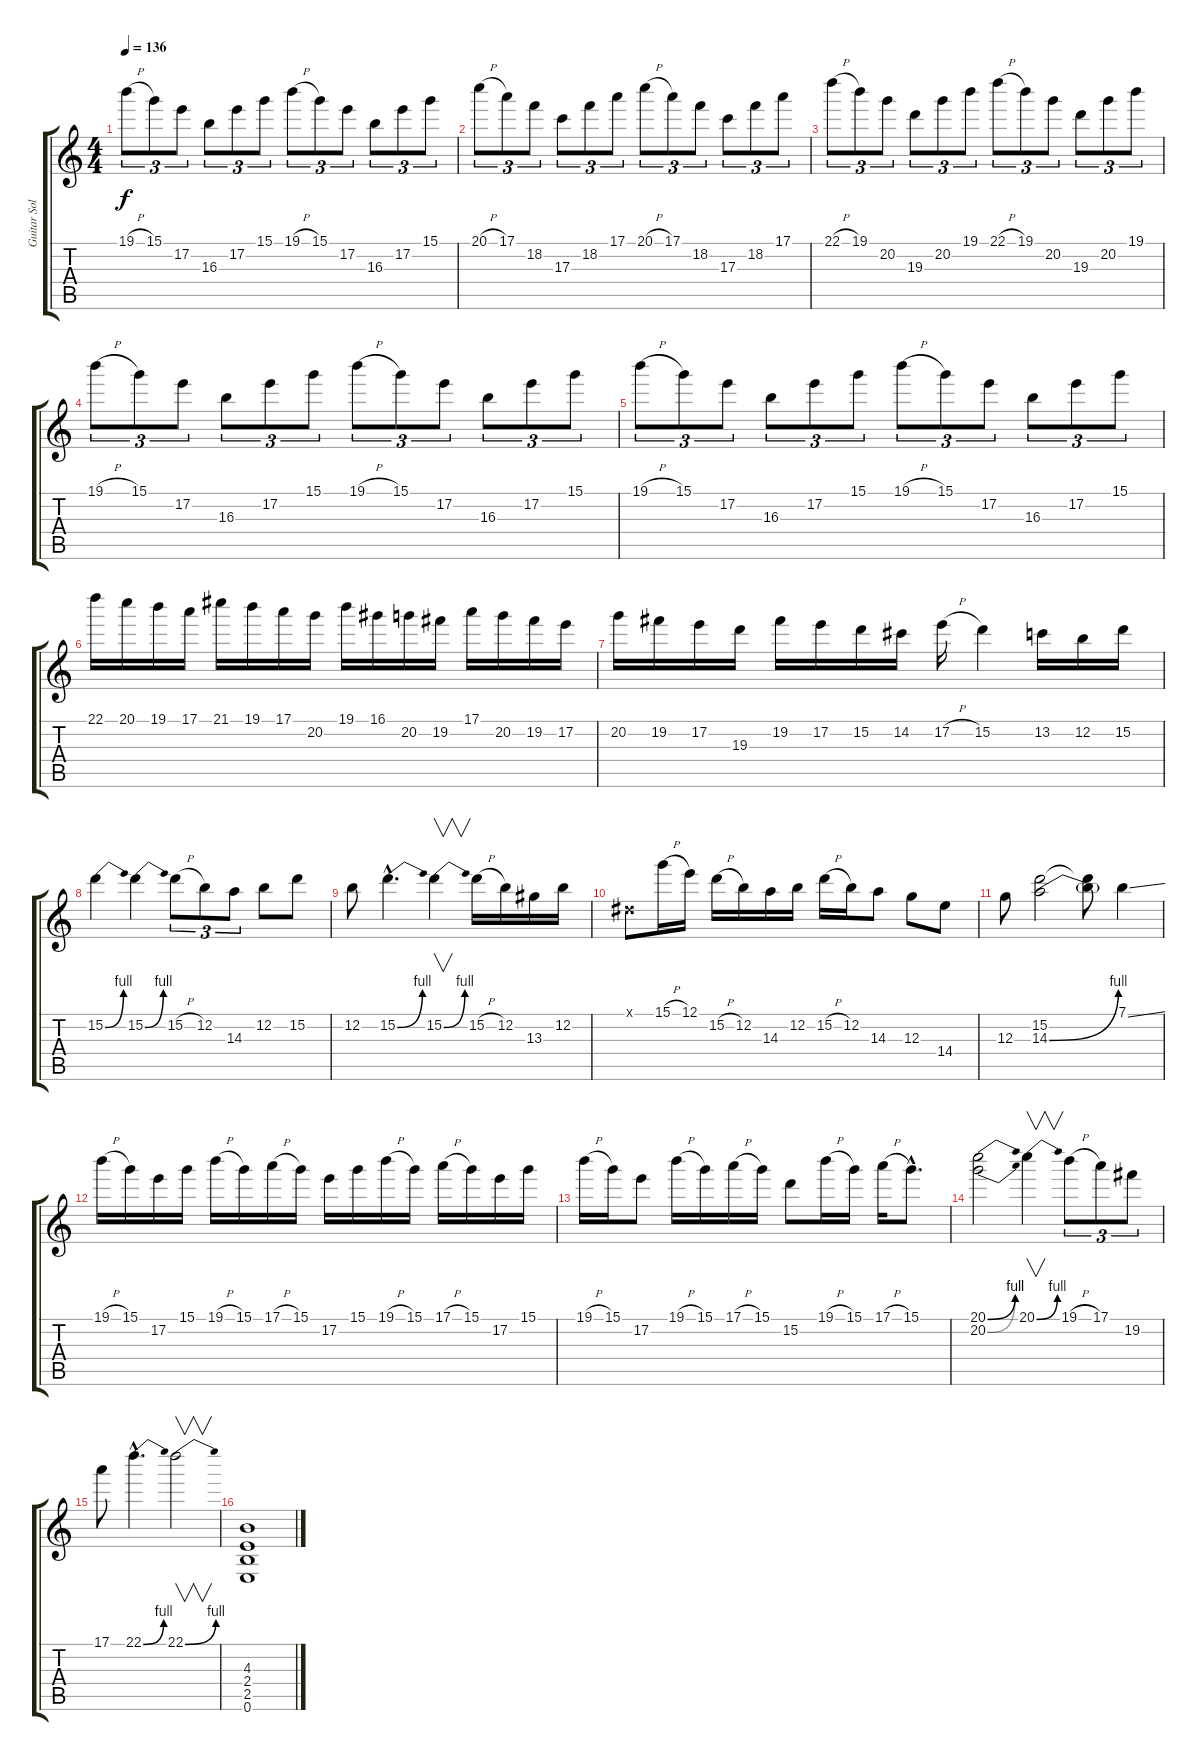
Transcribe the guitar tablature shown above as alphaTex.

\track ("Guitar Solo" "Guitar Sol") {instrument overdrivenguitar}
\staff {score tabs}
\tuning (E4 B3 G3 D3 A2 E2) {hide}
\ts (4 4)
\tempo 136
\clef g2
\ks c
19.1{h}.8{tu (3 2) dy f} 15.1.8{tu (3 2)} 17.2.8{tu (3 2)} 16.3.8{tu (3 2)} 17.2.8{tu (3 2)} 15.1.8{tu (3 2)} 19.1{h}.8{tu (3 2)} 15.1.8{tu (3 2)} 17.2.8{tu (3 2)} 16.3.8{tu (3 2)} 17.2.8{tu (3 2)} 15.1.8{tu (3 2)} |
20.1{h}.8{tu (3 2)} 17.1.8{tu (3 2)} 18.2.8{tu (3 2)} 17.3.8{tu (3 2)} 18.2.8{tu (3 2)} 17.1.8{tu (3 2)} 20.1{h}.8{tu (3 2)} 17.1.8{tu (3 2)} 18.2.8{tu (3 2)} 17.3.8{tu (3 2)} 18.2.8{tu (3 2)} 17.1.8{tu (3 2)} |
22.1{h}.8{tu (3 2)} 19.1.8{tu (3 2)} 20.2.8{tu (3 2)} 19.3.8{tu (3 2)} 20.2.8{tu (3 2)} 19.1.8{tu (3 2)} 22.1{h}.8{tu (3 2)} 19.1.8{tu (3 2)} 20.2.8{tu (3 2)} 19.3.8{tu (3 2)} 20.2.8{tu (3 2)} 19.1.8{tu (3 2)} |
19.1{h}.8{tu (3 2)} 15.1.8{tu (3 2)} 17.2.8{tu (3 2)} 16.3.8{tu (3 2)} 17.2.8{tu (3 2)} 15.1.8{tu (3 2)} 19.1{h}.8{tu (3 2)} 15.1.8{tu (3 2)} 17.2.8{tu (3 2)} 16.3.8{tu (3 2)} 17.2.8{tu (3 2)} 15.1.8{tu (3 2)} |
19.1{h}.8{tu (3 2)} 15.1.8{tu (3 2)} 17.2.8{tu (3 2)} 16.3.8{tu (3 2)} 17.2.8{tu (3 2)} 15.1.8{tu (3 2)} 19.1{h}.8{tu (3 2)} 15.1.8{tu (3 2)} 17.2.8{tu (3 2)} 16.3.8{tu (3 2)} 17.2.8{tu (3 2)} 15.1.8{tu (3 2)} |
22.1.16 20.1.16 19.1.16 17.1.16 21.1.16 19.1.16 17.1.16 20.2.16 19.1.16 16.1.16 20.2.16 19.2.16 17.1.16 20.2.16 19.2.16 17.2.16 |
20.2.16 19.2.16 17.2.16 19.3.16 19.2.16 17.2.16 15.2.16 14.2.16 17.2{h}.16 15.2.4 13.2.16 12.2.16 15.2.16 |
15.2{be (bend 0 0 60 4)}.4 15.2{be (bend 0 0 60 4)}.4 15.2{h}.8{tu (3 2)} 12.2.8{tu (3 2)} 14.3.8{tu (3 2)} 12.2.8 15.2.8 |
12.2.8 15.2{be (bend 0 0 60 4) hac}.4{d} 15.2{be (bend 0 0 60 4)}.4{v} 15.2{h}.16 12.2.16 13.3.16 12.2.16 |
-1.1{x}.8 15.1{h}.16 12.1.16 15.2{h}.16 12.2.16 14.3.16 12.2.16 15.2{h}.16 12.2.16 14.3.8 12.3.8 14.4.8 |
12.3.8 (15.2 14.3{be (bend 0 0 60 4)}).2 (15.2{t} 14.3{t}).8 7.1{ss}.4 |
19.1{h}.16 15.1.16 17.2.16 15.1.16 19.1{h}.16 15.1.16 17.1{h}.16 15.1.16 17.2.16 15.1.16 19.1{h}.16 15.1.16 17.1{h}.16 15.1.16 17.2.16 15.1.16 |
19.1{h}.16 15.1.16 17.2.8 19.1{h}.16 15.1.16 17.1{h}.16 15.1.16 15.2.8 19.1{h}.16 15.1.16 17.1{h}.16 15.1{hac}.8{d} |
(20.1{be (bend 0 0 60 4)} 20.2{be (bend 0 0 60 4)}).2 20.1{be (bend 0 0 60 4)}.4{v} 19.1{h}.8{tu (3 2)} 17.1.8{tu (3 2)} 19.2.8{tu (3 2)} |
17.1.8 22.1{be (bend 0 0 60 4) hac}.4{d} 22.1{be (bend 0 0 60 4)}.2{v} |
(4.3 2.4 2.5 0.6).1
